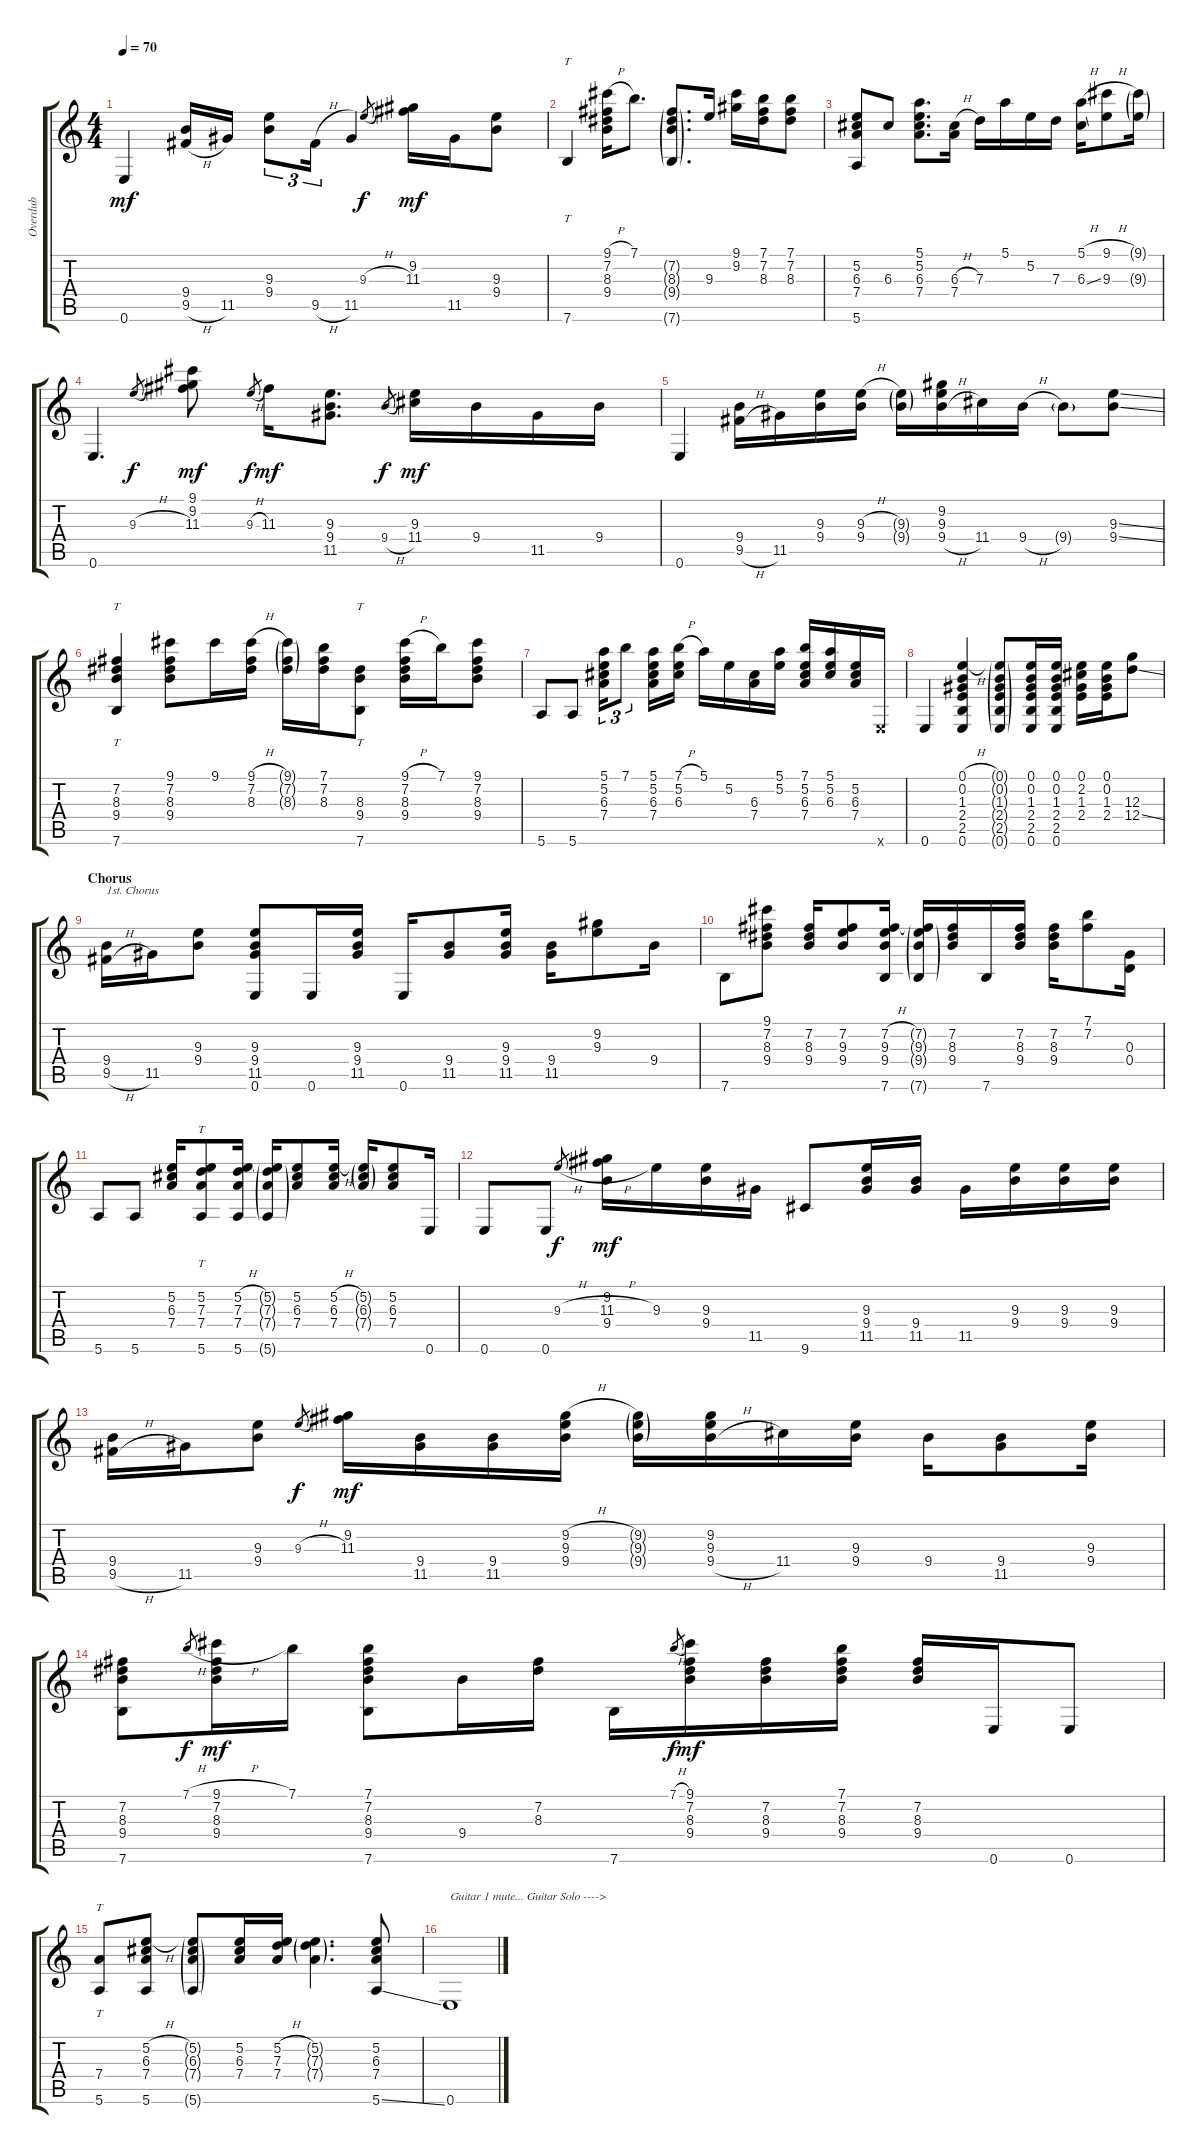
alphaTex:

\track ("Overdub" "Overdub") {instrument acousticguitarsteel}
\staff {score tabs}
\tuning (E4 B3 G3 D3 A2 E2) {hide}
\ts (4 4)
\tempo 70
\clef g2
\ks c
0.6.4{dy mf} (9.4 9.5{h}).16 11.5.16 (9.3 9.4).8{tu (3 2)} 9.5{h}.16{tu (3 2)} 11.5.4 9.3{h}.8{gr dy f} (9.2 11.3).16{dy mf} 11.5.16 (9.3 9.4).8 |
7.6.4{tt} (9.1{h} 7.2 8.3 9.4).16 7.1.8{d} (7.2{g} 8.3{g} 9.4{g} 7.6{g}).8{d} 9.3.16 (9.1 9.2).16 (7.1 7.2 8.3).16 (7.1 7.2 8.3).8 |
(5.2 6.3 7.4 5.6).8 6.3.8 (5.1 5.2 6.3 7.4).8{d} (6.3{h} 7.4).16 7.3.16 5.1.16 5.2.16 7.3.16 (5.1{h} 6.3{ss}).16 (9.1{h} 9.3).8 (9.1{g} 9.3{g}).16 |
0.6.4{d} 9.3{h}.8{gr dy f} (9.1 9.2 11.3).8{dy mf} 9.3{h}.8{gr dy f} 11.3.16{dy mf} (9.3 9.4 11.5).8{d} 9.4{h}.8{gr dy f} (9.3 11.4).16{dy mf} 9.4.16 11.5.16 9.4.16 |
0.6.4 (9.4 9.5{h}).16 11.5.16 (9.3 9.4).16 (9.3{h} 9.4).16 (9.3{g} 9.4{g}).16 (9.2 9.3 9.4{h}).16 11.4.16 9.4{h}.16 9.4{g}.8 (9.3{ss} 9.4{ss}).8 |
(7.2 8.3 9.4 7.6).4{tt} (9.1 7.2 8.3 9.4).8 9.1.16 (9.1{h} 7.2 8.3).16 (9.1{g} 7.2{g} 8.3{g}).16 (7.1 7.2 8.3).16 (8.3 9.4 7.6).8{tt} (9.1{h} 7.2 8.3 9.4).16 7.1.16 (9.1 7.2 8.3 9.4).8 |
5.6.8 5.6.8 (5.1 5.2 6.3 7.4).16{tu (3 2)} 7.1.8{tu (3 2)} (5.1 5.2 6.3 7.4).16 (7.1{h} 5.2 6.3).16 5.1.16 5.2.16 (6.3 7.4).16 (5.1 5.2).16 (7.1 5.2 6.3 7.4).16 (5.1 5.2 6.3).16 (5.2 6.3 7.4).16 0.6{x}.16 |
0.6.4 (0.1{h} 0.2 1.3 2.4 2.5 0.6).4 (0.1{g} 0.2{g} 1.3{g} 2.4{g} 2.5{g} 0.6{g}).8 (0.1 0.2 1.3 2.4 2.5 0.6).16 (0.1 0.2 1.3 2.4 2.5 0.6).16 (0.1 2.2 1.3 2.4).16 (0.1 0.2 1.3 2.4).16 (12.3 12.4{ss}).8 |
\section ("" "Chorus")
(9.4 9.5{h}).16{txt "1st. Chorus"} 11.5.16 (9.3 9.4).8 (9.3 9.4 11.5 0.6).8 0.6.16 (9.3 9.4 11.5).16 0.6.16 (9.4 11.5).8 (9.3 9.4 11.5).16 (9.4 11.5).16 (9.2 9.3).8 9.4.16 |
7.6.8 (9.1 7.2 8.3 9.4).8 (7.2 8.3 9.4).16 (7.2 9.3 9.4).8 (7.2{h} 9.3 9.4 7.6).16 (7.2{g} 9.3{g} 9.4{g} 7.6{g}).16 (7.2 8.3 9.4).16 7.6.16 (7.2 8.3 9.4).16 (7.2 8.3 9.4).16 (7.1 7.2).8 (0.3 0.4).16 |
5.6.8 5.6.8 (5.2 6.3 7.4).16 (5.2 7.3 7.4 5.6).8{tt} (5.2{h} 7.3 7.4 5.6).16 (5.2{g} 7.3{g} 7.4{g} 5.6{g}).16 (5.2 6.3 7.4).8 (5.2{h} 6.3 7.4).16 (5.2{g} 6.3{g} 7.4{g}).16 (5.2 6.3 7.4).8 0.6.16 |
0.6.8 0.6.8 9.3{h}.8{gr dy f} (9.2 11.3{h} 9.4).16{dy mf} 9.3.16 (9.3 9.4).16 11.5.16 9.6.8 (9.3 9.4 11.5).16 (9.4 11.5).16 11.5.16 (9.3 9.4).16 (9.3 9.4).16 (9.3 9.4).16 |
(9.4 9.5{h}).16 11.5.16 (9.3 9.4).8 9.3{h}.8{gr dy f} (9.2 11.3).16{dy mf} (9.4 11.5).16 (9.4 11.5).16 (9.2{h} 9.3 9.4).16 (9.2{g} 9.3{g} 9.4{g}).16 (9.2 9.3 9.4{h}).16 11.4.16 (9.3 9.4).16 9.4.16 (9.4 11.5).8 (9.3 9.4).16 |
(7.2 8.3 9.4 7.6).8 7.1{h}.8{gr dy f} (9.1{h} 7.2 8.3 9.4).16{dy mf} 7.1.16 (7.1 7.2 8.3 9.4 7.6).8 9.4.16 (7.2 8.3).16 7.6.16 7.1{h}.8{gr dy f} (9.1 7.2 8.3 9.4).16{dy mf} (7.2 8.3 9.4).16 (7.1 7.2 8.3 9.4).16 (7.2 8.3 9.4).16 0.6.16 0.6.8 |
(7.4 5.6).8{tt} (5.2{h} 6.3 7.4 5.6).8 (5.2{g} 6.3{g} 7.4{g} 5.6{g}).8 (5.2 6.3 7.4).16 (5.2{h} 7.3 7.4).16 (5.2{g} 7.3{g} 7.4{g}).4{d} (5.2 6.3 7.4 5.6{ss}).8 |
0.6.1{txt "Guitar 1 mute... Guitar Solo ---->"}
